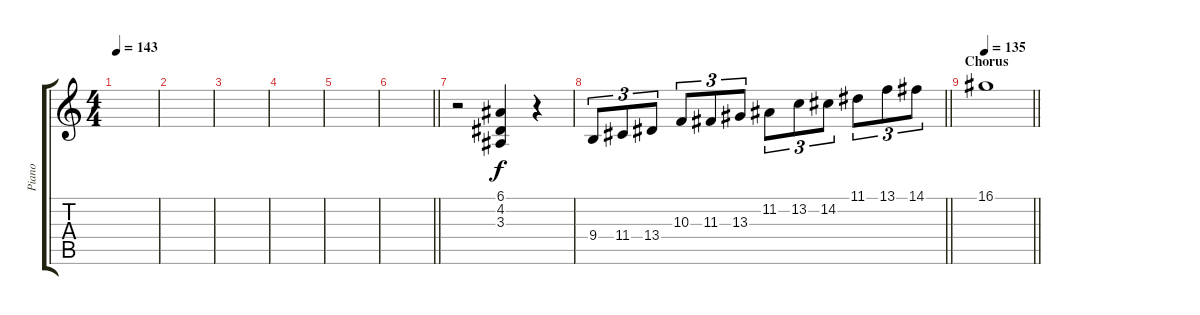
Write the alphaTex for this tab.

\track ("Piano" "Piano") {instrument brightacousticpiano}
\staff {score tabs}
\tuning (E4 B3 G3 D3 A2 E2) {hide}
\ts (4 4)
\tempo 143
\clef g2
\ks c
|
|
|
|
|
\barLineRight lightlight
|
r.2 (6.1 4.2 3.3).4 r.4 |
\barLineRight lightlight
9.4.8{tu (3 2)} 11.4.8{tu (3 2)} 13.4.8{tu (3 2)} 10.3.8{tu (3 2)} 11.3.8{tu (3 2)} 13.3.8{tu (3 2)} 11.2.8{tu (3 2)} 13.2.8{tu (3 2)} 14.2.8{tu (3 2)} 11.1.8{tu (3 2)} 13.1.8{tu (3 2)} 14.1.8{tu (3 2)} |
\section ("" "Chorus")
\tempo 135
\barLineRight lightlight
16.1.1
